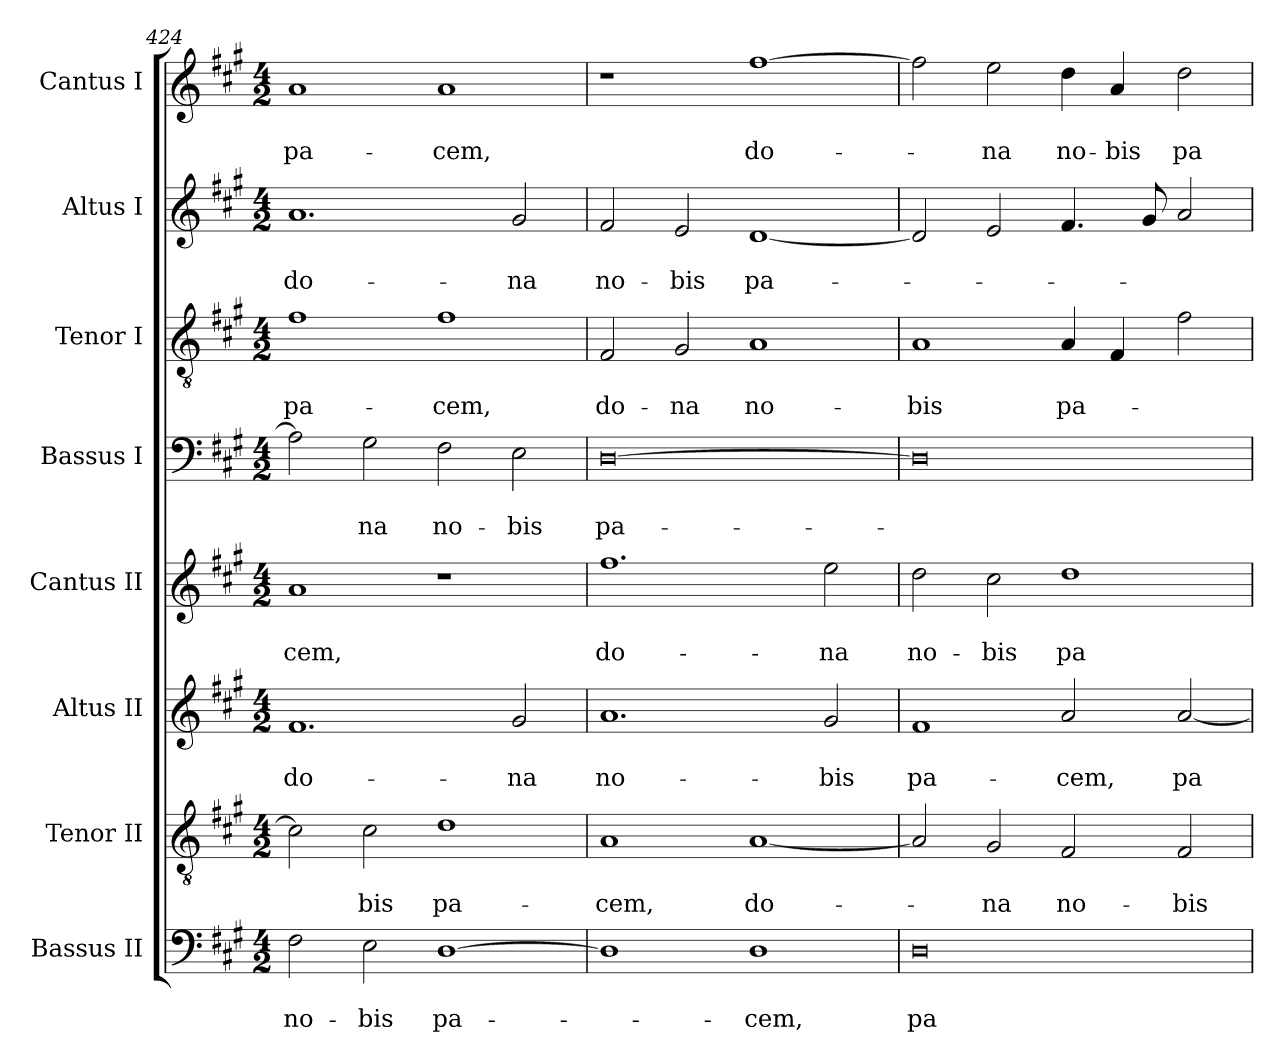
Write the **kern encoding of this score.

**kern	**text	**text	**kern	**text	**text	**kern	**text	**text	**kern	**text	**text	**kern	**text	**text	**kern	**text	**text	**kern	**text	**text	**kern	**text	**text
*part8	*part8	*part8	*part7	*part7	*part7	*part6	*part6	*part6	*part5	*part5	*part5	*part4	*part4	*part4	*part3	*part3	*part3	*part2	*part2	*part2	*part1	*part1	*part1
*staff8	*staff8	*staff8	*staff7	*staff7	*staff7	*staff6	*staff6	*staff6	*staff5	*staff5	*staff5	*staff4	*staff4	*staff4	*staff3	*staff3	*staff3	*staff2	*staff2	*staff2	*staff1	*staff1	*staff1
*I"Bassus II	*	*	*I"Tenor II	*	*	*I"Altus II	*	*	*I"Cantus II	*	*	*I"Bassus I	*	*	*I"Tenor I	*	*	*I"Altus I	*	*	*I"Cantus I	*	*
*I'B II	*	*	*I'T II	*	*	*I'A II	*	*	*I'C II	*	*	*I'B I	*	*	*I'T I	*	*	*I'A I	*	*	*I'C I	*	*
*clefF4	*	*	*clefGv2	*	*	*clefG2	*	*	*clefG2	*	*	*clefF4	*	*	*clefGv2	*	*	*clefG2	*	*	*clefG2	*	*
*k[f#c#g#]	*	*	*k[f#c#g#]	*	*	*k[f#c#g#]	*	*	*k[f#c#g#]	*	*	*k[f#c#g#]	*	*	*k[f#c#g#]	*	*	*k[f#c#g#]	*	*	*k[f#c#g#]	*	*
*A:	*	*	*A:	*	*	*A:	*	*	*A:	*	*	*A:	*	*	*A:	*	*	*A:	*	*	*A:	*	*
*M4/2	*	*	*M4/2	*	*	*M4/2	*	*	*M4/2	*	*	*M4/2	*	*	*M4/2	*	*	*M4/2	*	*	*M4/2	*	*
=424	=424	=424	=424	=424	=424	=424	=424	=424	=424	=424	=424	=424	=424	=424	=424	=424	=424	=424	=424	=424	=424	=424	=424
2F#\	.	no-	2c#\]	.	.	1.f#	.	do-	1a	.	-cem,	2A\]	.	.	1f#	.	pa-	1.a	.	do-	1a	.	pa-
2E\	.	-bis	2c#\	.	-bis	.	.	.	.	.	.	2G#\	.	-na	.	.	.	.	.	.	.	.	.
[1D	.	pa-	1d	.	pa-	.	.	.	1r	.	.	2F#\	.	no-	1f#	.	-cem,	.	.	.	1a	.	-cem,
.	.	.	.	.	.	2g#/	.	-na	.	.	.	2E\	.	-bis	.	.	.	2g#/	.	-na	.	.	.
=425	=425	=425	=425	=425	=425	=425	=425	=425	=425	=425	=425	=425	=425	=425	=425	=425	=425	=425	=425	=425	=425	=425	=425
1D]	.	.	1A	.	-cem,	1.a	.	no-	1.ff#	.	do-	[0D	.	pa-	2F#/	.	do-	2f#/	.	no-	1r	.	.
.	.	.	.	.	.	.	.	.	.	.	.	.	.	.	2G#/	.	-na	2e/	.	-bis	.	.	.
1D	.	-cem,	[1A	.	do-	.	.	.	.	.	.	.	.	.	1A	.	no-	[1d	.	pa-	[1ff#	.	do-
.	.	.	.	.	.	2g#/	.	-bis	2ee\	.	-na	.	.	.	.	.	.	.	.	.	.	.	.
=426	=426	=426	=426	=426	=426	=426	=426	=426	=426	=426	=426	=426	=426	=426	=426	=426	=426	=426	=426	=426	=426	=426	=426
0D	.	pa-	2A/]	.	.	1f#	.	pa-	2dd\	.	no-	0D]	.	.	1A	.	-bis	2d/]	.	.	2ff#\]	.	.
.	.	.	2G#/	.	-na	.	.	.	2cc#\	.	-bis	.	.	.	.	.	.	2e/	.	.	2ee\	.	-na
.	.	.	2F#/	.	no-	2a/	.	-cem,	1dd	.	pa-	.	.	.	4A/	.	pa-	4.f#/	.	.	4dd\	.	no-
.	.	.	.	.	.	.	.	.	.	.	.	.	.	.	4F#/	.	.	.	.	.	4a/	.	-bis
.	.	.	.	.	.	.	.	.	.	.	.	.	.	.	.	.	.	8g#/	.	.	.	.	.
.	.	.	2F#/	.	-bis	[2a/	.	pa-	.	.	.	.	.	.	2f#\	.	.	2a/	.	.	2dd\	.	pa-
=	=	=	=	=	=	=	=	=	=	=	=	=	=	=	=	=	=	=	=	=	=	=	=
*-	*-	*-	*-	*-	*-	*-	*-	*-	*-	*-	*-	*-	*-	*-	*-	*-	*-	*-	*-	*-	*-	*-	*-
